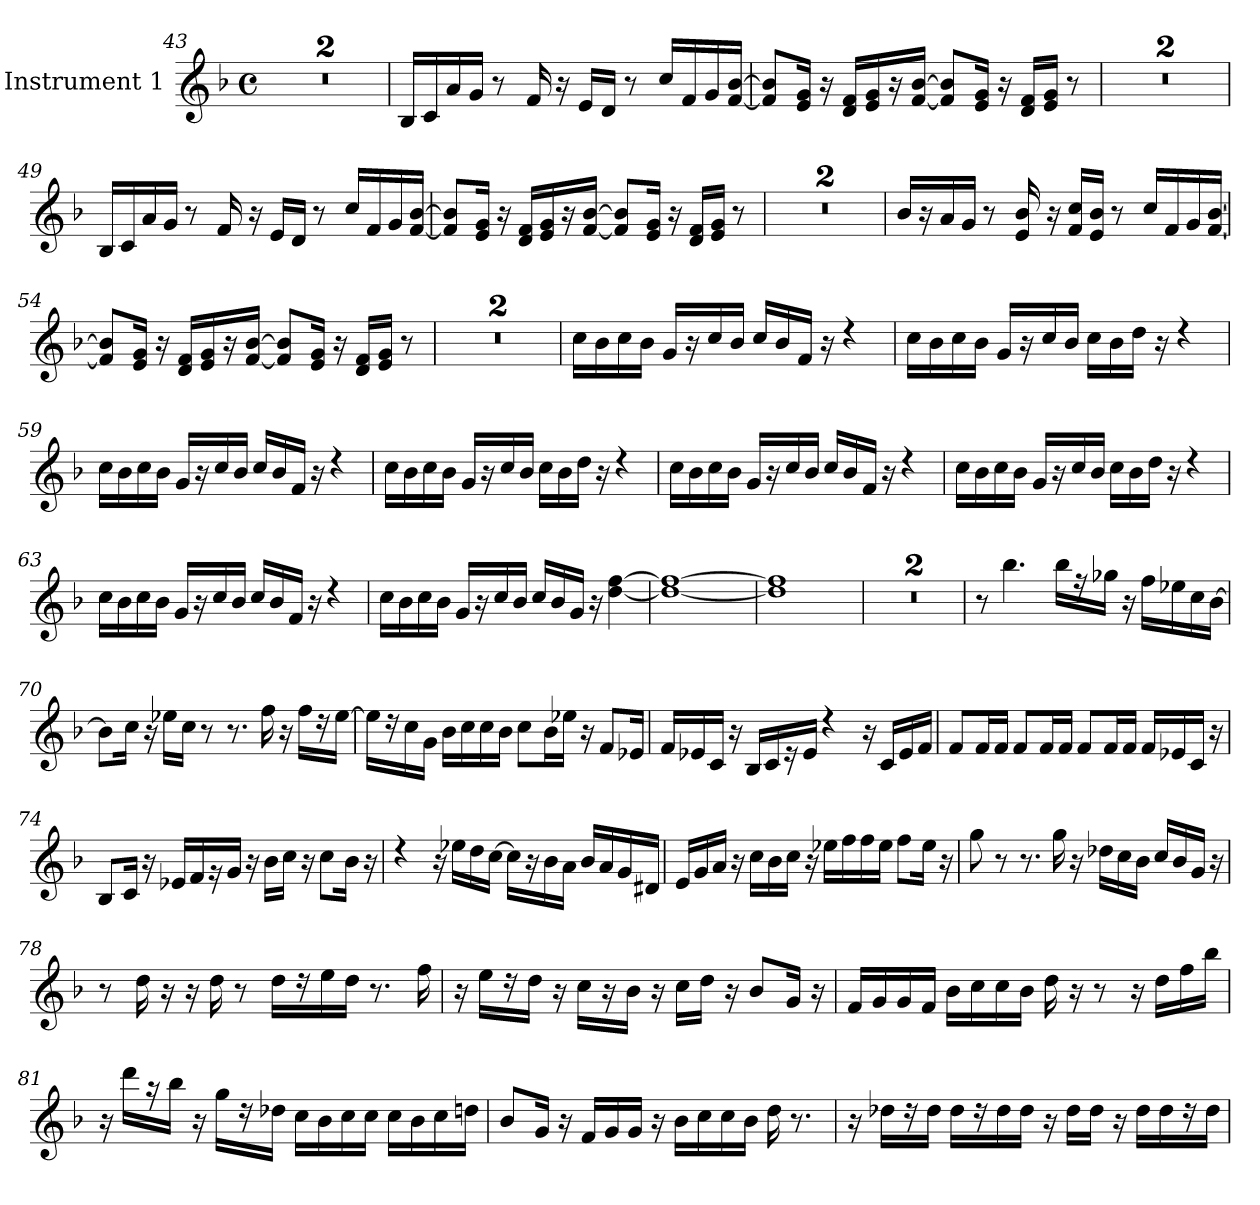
**kern
*part1
*staff1
*I"Instrument 1
*clefG2
*k[b-]
*F:
*M4/4
*met(c)
=43
1r
=44
1r
!!LO:LB:g=z
=45
16B-/L
16c/
16a/
16g/J
8r
16f/
16ra
16e/L
16d/J
8r
16cc/L
16f/
16g/
[>16b-/ [<16f/J
=46
8b-/] 8f/]L
16g/ 16e/J
16ra
16f/ 16d/L
16g/ 16e/
16ra
[>16b-/ [<16f/J
8b-/] 8f/]L
16g/ 16e/J
16ra
16f/ 16d/L
16g/ 16e/J
8r
=47
1r
=48
1r
=49
16B-/L
16c/
16a/
16g/J
8r
16f/
16ra
16e/L
16d/J
8r
16cc/L
16f/
16g/
[>16b-/ [<16f/J
=50
8b-/] 8f/]L
16g/ 16e/J
16ra
16f/ 16d/L
16g/ 16e/
16ra
[>16b-/ [<16f/J
8b-/] 8f/]L
16g/ 16e/J
16ra
16f/ 16d/L
16g/ 16e/J
8r
!!LO:LB:g=z
=51
1r
=52
1r
=53
16b-/L
16ra
16a/
16g/J
8r
16b-/ 16e/
16ra
16cc/ 16f/L
16b-/ 16e/J
8r
16cc/L
16f/
16g/
[>16b-/ [<16f/J
=54
8b-/] 8f/]L
16g/ 16e/J
16ra
16f/ 16d/L
16g/ 16e/
16ra
[>16b-/ [<16f/J
8b-/] 8f/]L
16g/ 16e/J
16ra
16f/ 16d/L
16g/ 16e/J
8r
=55
1r
=56
1r
=57
16cc\L
16b-\
16cc\
16b-\J
16g/L
16ra
16cc/
16b-/J
16cc/L
16b-/
16f/J
16ra
4rcc
!!LO:LB:g=z
=58
16cc\L
16b-\
16cc\
16b-\J
16g/L
16ra
16cc/
16b-/J
16cc\L
16b-\
16dd\J
16ra
4rcc
=59
16cc\L
16b-\
16cc\
16b-\J
16g/L
16ra
16cc/
16b-/J
16cc/L
16b-/
16f/J
16ra
4rcc
=60
16cc\L
16b-\
16cc\
16b-\J
16g/L
16ra
16cc/
16b-/J
16cc\L
16b-\
16dd\J
16ra
4rcc
=61
16cc\L
16b-\
16cc\
16b-\J
16g/L
16ra
16cc/
16b-/J
16cc/L
16b-/
16f/J
16ra
4rcc
=62
16cc\L
16b-\
16cc\
16b-\J
16g/L
16ra
16cc/
16b-/J
16cc\L
16b-\
16dd\J
16ra
4rcc
!!LO:LB:g=z
=63
16cc\L
16b-\
16cc\
16b-\J
16g/L
16ra
16cc/
16b-/J
16cc/L
16b-/
16f/J
16ra
4rcc
=64
16cc\L
16b-\
16cc\
16b-\J
16g/L
16ra
16cc/
16b-/J
16cc/L
16b-/
16g/J
16ra
[>4ff\ [<4dd\
=65
1ff_> 1dd_<
=66
1ff] 1dd]
=67
1r
=68
1r
!!LO:LB:g=z
=69
8r
4.bb-\
16bb-\L
16rff
16gg-X\J
16ra
16ff\L
16ee-X\
16cc\
[>16b-\J
=70
8b-\L]
16cc\J
16ra
16ee-X\L
16cc\J
8r
8.r
16ff\
16ra
16ff\L
16rdd
[>16ee-\J
=71
16ee-\L]
16rcc
16cc\
16g\J
16b-\L
16cc\
16cc\
16b-\J
8cc\L
16b-\
16ee-X\J
16ra
8f/L
16e-X/J
=72
16f/L
16e-X/
16c/J
16ra
16B-/L
16c/
16rd
16e-/J
4rcc
16ra
16c/L
16e-/
16f/J
=73
8f/L
16f/
16f/J
8f/L
16f/
16f/J
8f/L
16f/
16f/J
16f/L
16e-X/
16c/J
16ra
!!LO:LB:g=z
=74
8B-/L
16c/J
16ra
16e-X/L
16f/
16rf
16g/J
16ra
16b-\L
16cc\J
16ra
8cc\L
16b-\J
16ra
=75
4rcc
16ra
16ee-X\L
16dd\
[>16cc\J
16cc\L]
16ra
16b-\
16a\J
16b-/L
16a/
16g/
16d#X/J
=76
16e/L
16g/
16a/J
16ra
16cc\L
16b-\
16cc\J
16ra
16ee-X\L
16ff\
16ff\
16ee-\J
8ff\L
16ee-\J
16ra
=77
8gg\
8r
8.r
16gg\
16ra
16dd-X\L
16cc\
16b-\J
16cc/L
16b-/
16g/J
16ra
=78
8r
16dd\
16ra
16ra
16dd\
8r
16dd\L
16rcc
16ee\
16dd\J
8.r
16ff\
!!LO:LB:g=z
=79
16ra
16ee\L
16rcc
16dd\J
16ra
16cc\L
16ra
16b-\J
16ra
16cc\L
16dd\J
16ra
8b-/L
16g/J
16ra
=80
16f/L
16g/
16g/
16f/J
16b-\L
16cc\
16cc\
16b-\J
16dd\
16ra
8r
16ra
16dd\L
16ff\
16bb-\J
=81
16ra
16ddd\L
16raa
16bb-\J
16ra
16gg\L
16rdd
16dd-X\J
16cc\L
16b-\
16cc\
16cc\J
16cc\L
16b-\
16cc\
16ddn\J
=82
8b-/L
16g/J
16ra
16f/L
16g/
16g/J
16ra
16b-\L
16cc\
16cc\
16b-\J
16dd\
8.r
=83
16ra
16dd-X\L
16rcc
16dd-\J
16dd-\L
16rcc
16dd-\
16dd-\J
16ra
16dd-\L
16dd-\J
16ra
16dd-\L
16dd-\
16rcc
16dd-\J
=
*-
